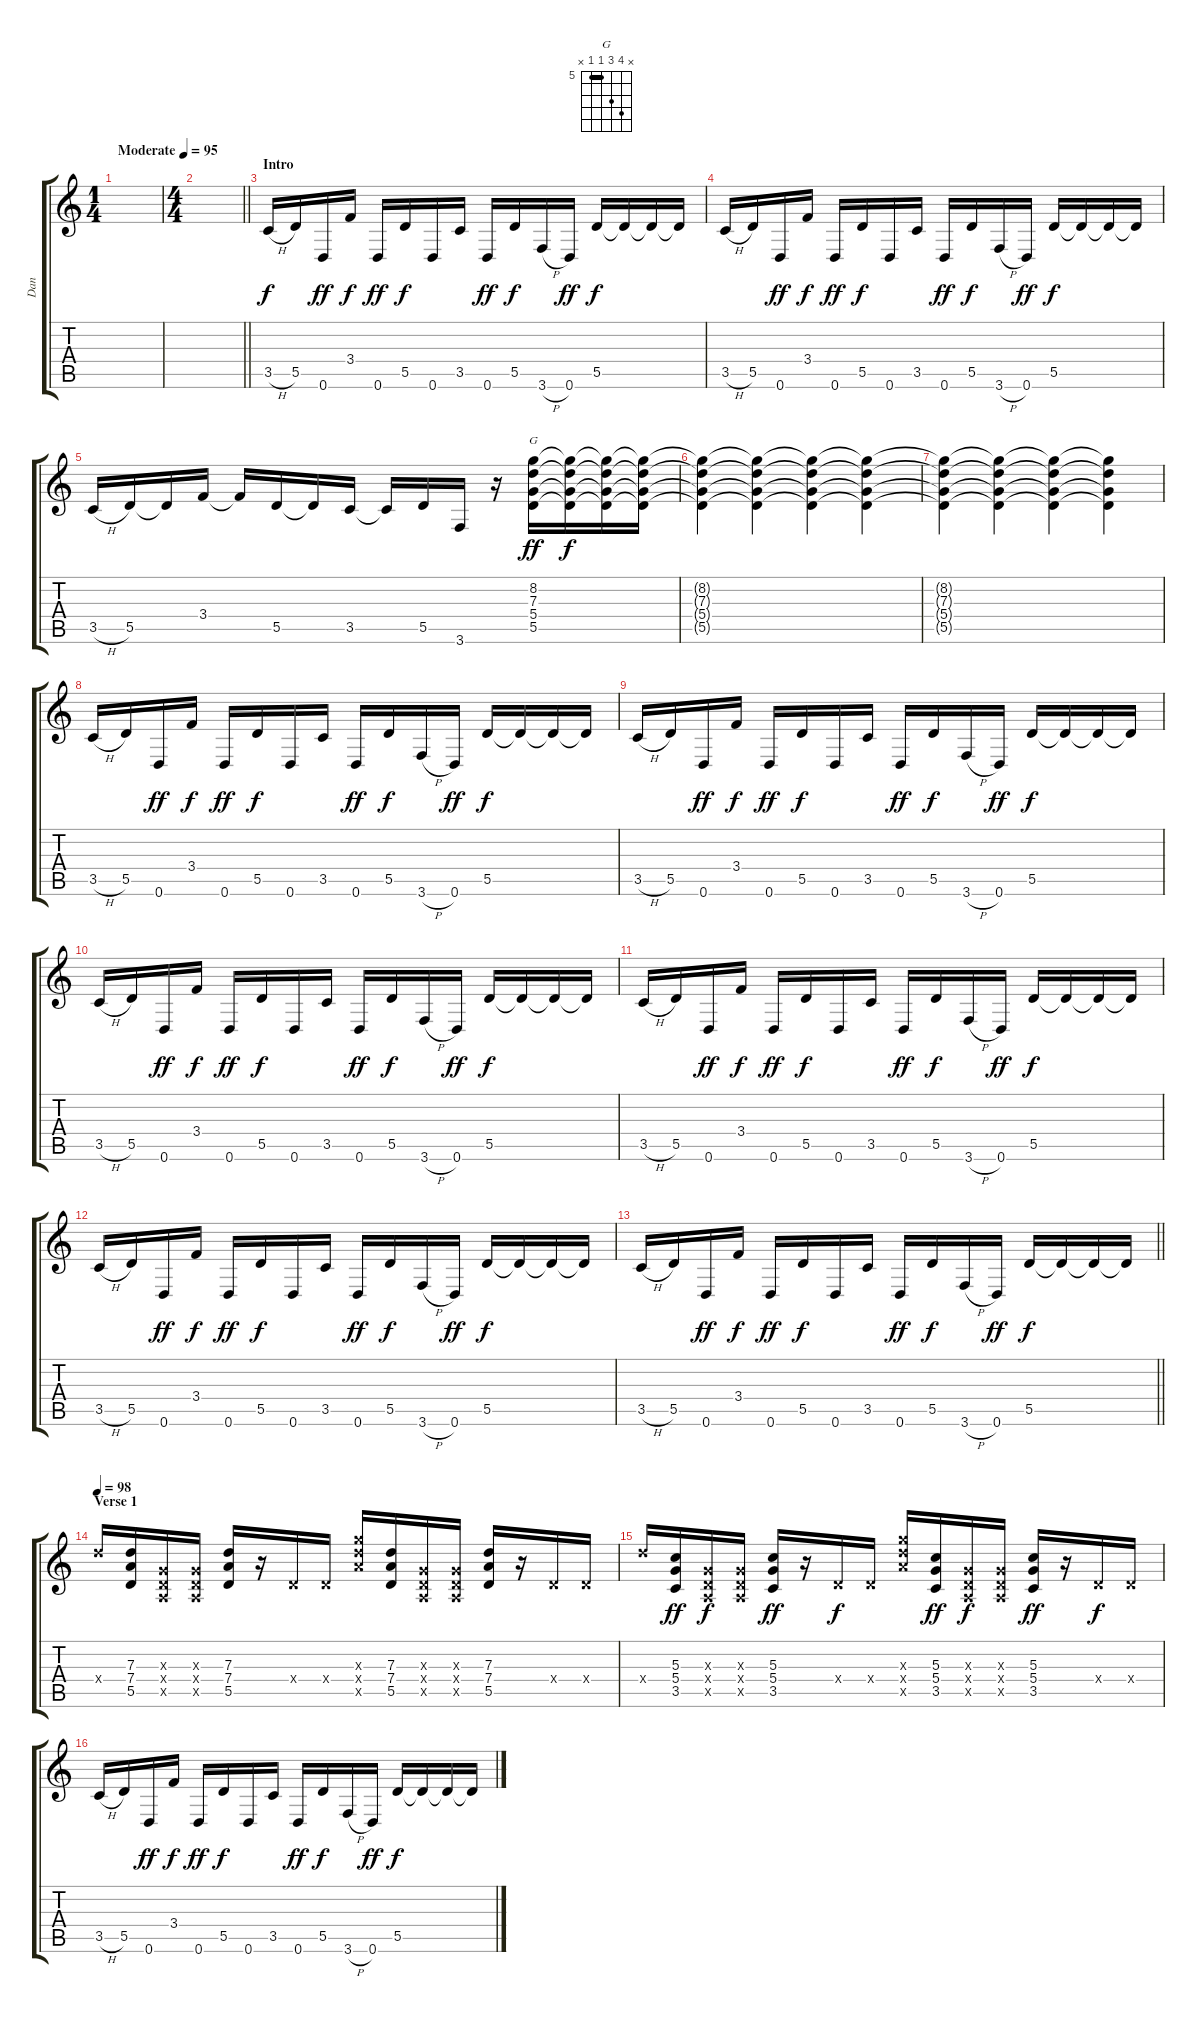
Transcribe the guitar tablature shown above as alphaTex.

\track ("Dan" "Dan") {instrument overdrivenguitar}
\staff {score tabs}
\tuning (E4 B3 G3 D3 A2 D2) {hide}
\chord ("G" x 8 7 5 5 x) {firstfret 5 barre 5}
\ts (1 4)
\tempo (95 "Moderate")
\clef g2
\ks c
|
\ts (4 4)
\barLineRight lightlight
|
\section ("" "Intro")
3.5{h}.16 5.5.16 0.6.16{dy ff} 3.4.16{dy f} 0.6.16{dy ff} 5.5.16{dy f} 0.6.16 3.5.16 0.6.16{dy ff} 5.5.16{dy f} 3.6{h}.16 0.6.16{dy ff} 5.5.16{dy f} 5.5{t}.16 5.5{t}.16 5.5{t}.16 |
3.5{h}.16 5.5.16 0.6.16{dy ff} 3.4.16{dy f} 0.6.16{dy ff} 5.5.16{dy f} 0.6.16 3.5.16 0.6.16{dy ff} 5.5.16{dy f} 3.6{h}.16 0.6.16{dy ff} 5.5.16{dy f} 5.5{t}.16 5.5{t}.16 5.5{t}.16 |
3.5{h}.16 5.5.16 5.5{t}.16 3.4.16 3.4{t}.16 5.5.16 5.5{t}.16 3.5.16 3.5{t}.16 5.5.16 3.6.16 r.16 (8.2 7.3 5.4 5.5).16{ch "G" dy ff} (8.2{t} 7.3{t} 5.4{t} 5.5{t}).16{dy f} (8.2{t} 7.3{t} 5.4{t} 5.5{t}).16 (8.2{t} 7.3{t} 5.4{t} 5.5{t}).16 |
(8.2{t} 7.3{t} 5.4{t} 5.5{t}).4 (8.2{t} 7.3{t} 5.4{t} 5.5{t}).4 (8.2{t} 7.3{t} 5.4{t} 5.5{t}).4 (8.2{t} 7.3{t} 5.4{t} 5.5{t}).4 |
(8.2{t} 7.3{t} 5.4{t} 5.5{t}).4 (8.2{t} 7.3{t} 5.4{t} 5.5{t}).4 (8.2{t} 7.3{t} 5.4{t} 5.5{t}).4 (8.2{t} 7.3{t} 5.4{t} 5.5{t}).4 |
3.5{h}.16 5.5.16 0.6.16{dy ff} 3.4.16{dy f} 0.6.16{dy ff} 5.5.16{dy f} 0.6.16 3.5.16 0.6.16{dy ff} 5.5.16{dy f} 3.6{h}.16 0.6.16{dy ff} 5.5.16{dy f} 5.5{t}.16 5.5{t}.16 5.5{t}.16 |
3.5{h}.16 5.5.16 0.6.16{dy ff} 3.4.16{dy f} 0.6.16{dy ff} 5.5.16{dy f} 0.6.16 3.5.16 0.6.16{dy ff} 5.5.16{dy f} 3.6{h}.16 0.6.16{dy ff} 5.5.16{dy f} 5.5{t}.16 5.5{t}.16 5.5{t}.16 |
3.5{h}.16 5.5.16 0.6.16{dy ff} 3.4.16{dy f} 0.6.16{dy ff} 5.5.16{dy f} 0.6.16 3.5.16 0.6.16{dy ff} 5.5.16{dy f} 3.6{h}.16 0.6.16{dy ff} 5.5.16{dy f} 5.5{t}.16 5.5{t}.16 5.5{t}.16 |
3.5{h}.16 5.5.16 0.6.16{dy ff} 3.4.16{dy f} 0.6.16{dy ff} 5.5.16{dy f} 0.6.16 3.5.16 0.6.16{dy ff} 5.5.16{dy f} 3.6{h}.16 0.6.16{dy ff} 5.5.16{dy f} 5.5{t}.16 5.5{t}.16 5.5{t}.16 |
3.5{h}.16 5.5.16 0.6.16{dy ff} 3.4.16{dy f} 0.6.16{dy ff} 5.5.16{dy f} 0.6.16 3.5.16 0.6.16{dy ff} 5.5.16{dy f} 3.6{h}.16 0.6.16{dy ff} 5.5.16{dy f} 5.5{t}.16 5.5{t}.16 5.5{t}.16 |
\barLineRight lightlight
3.5{h}.16 5.5.16 0.6.16{dy ff} 3.4.16{dy f} 0.6.16{dy ff} 5.5.16{dy f} 0.6.16 3.5.16 0.6.16{dy ff} 5.5.16{dy f} 3.6{h}.16 0.6.16{dy ff} 5.5.16{dy f} 5.5{t}.16 5.5{t}.16 5.5{t}.16 |
\section ("" "Verse 1")
\tempo 98
12.4{x}.16 (7.3 7.4 5.5).16 (0.3{x} 0.4{x} 0.5{x}).16 (0.3{x} 0.4{x} 0.5{x}).16 (7.3 7.4 5.5).16 r.16 0.4{x}.16 0.4{x}.16 (12.3{x} 12.4{x} 12.5{x}).16 (7.3 7.4 5.5).16 (0.3{x} 0.4{x} 0.5{x}).16 (0.3{x} 0.4{x} 0.5{x}).16 (7.3 7.4 5.5).16 r.16 0.4{x}.16 0.4{x}.16 |
12.4{x}.16 (5.3 5.4 3.5).16{dy ff} (0.3{x} 0.4{x} 0.5{x}).16{dy f} (0.3{x} 0.4{x} 0.5{x}).16 (5.3 5.4 3.5).16{dy ff} r.16 0.4{x}.16{dy f} 0.4{x}.16 (12.3{x} 12.4{x} 12.5{x}).16 (5.3 5.4 3.5).16{dy ff} (0.3{x} 0.4{x} 0.5{x}).16{dy f} (0.3{x} 0.4{x} 0.5{x}).16 (5.3 5.4 3.5).16{dy ff} r.16 0.4{x}.16{dy f} 0.4{x}.16 |
3.5{h}.16 5.5.16 0.6.16{dy ff} 3.4.16{dy f} 0.6.16{dy ff} 5.5.16{dy f} 0.6.16 3.5.16 0.6.16{dy ff} 5.5.16{dy f} 3.6{h}.16 0.6.16{dy ff} 5.5.16{dy f} 5.5{t}.16 5.5{t}.16 5.5{t}.16
